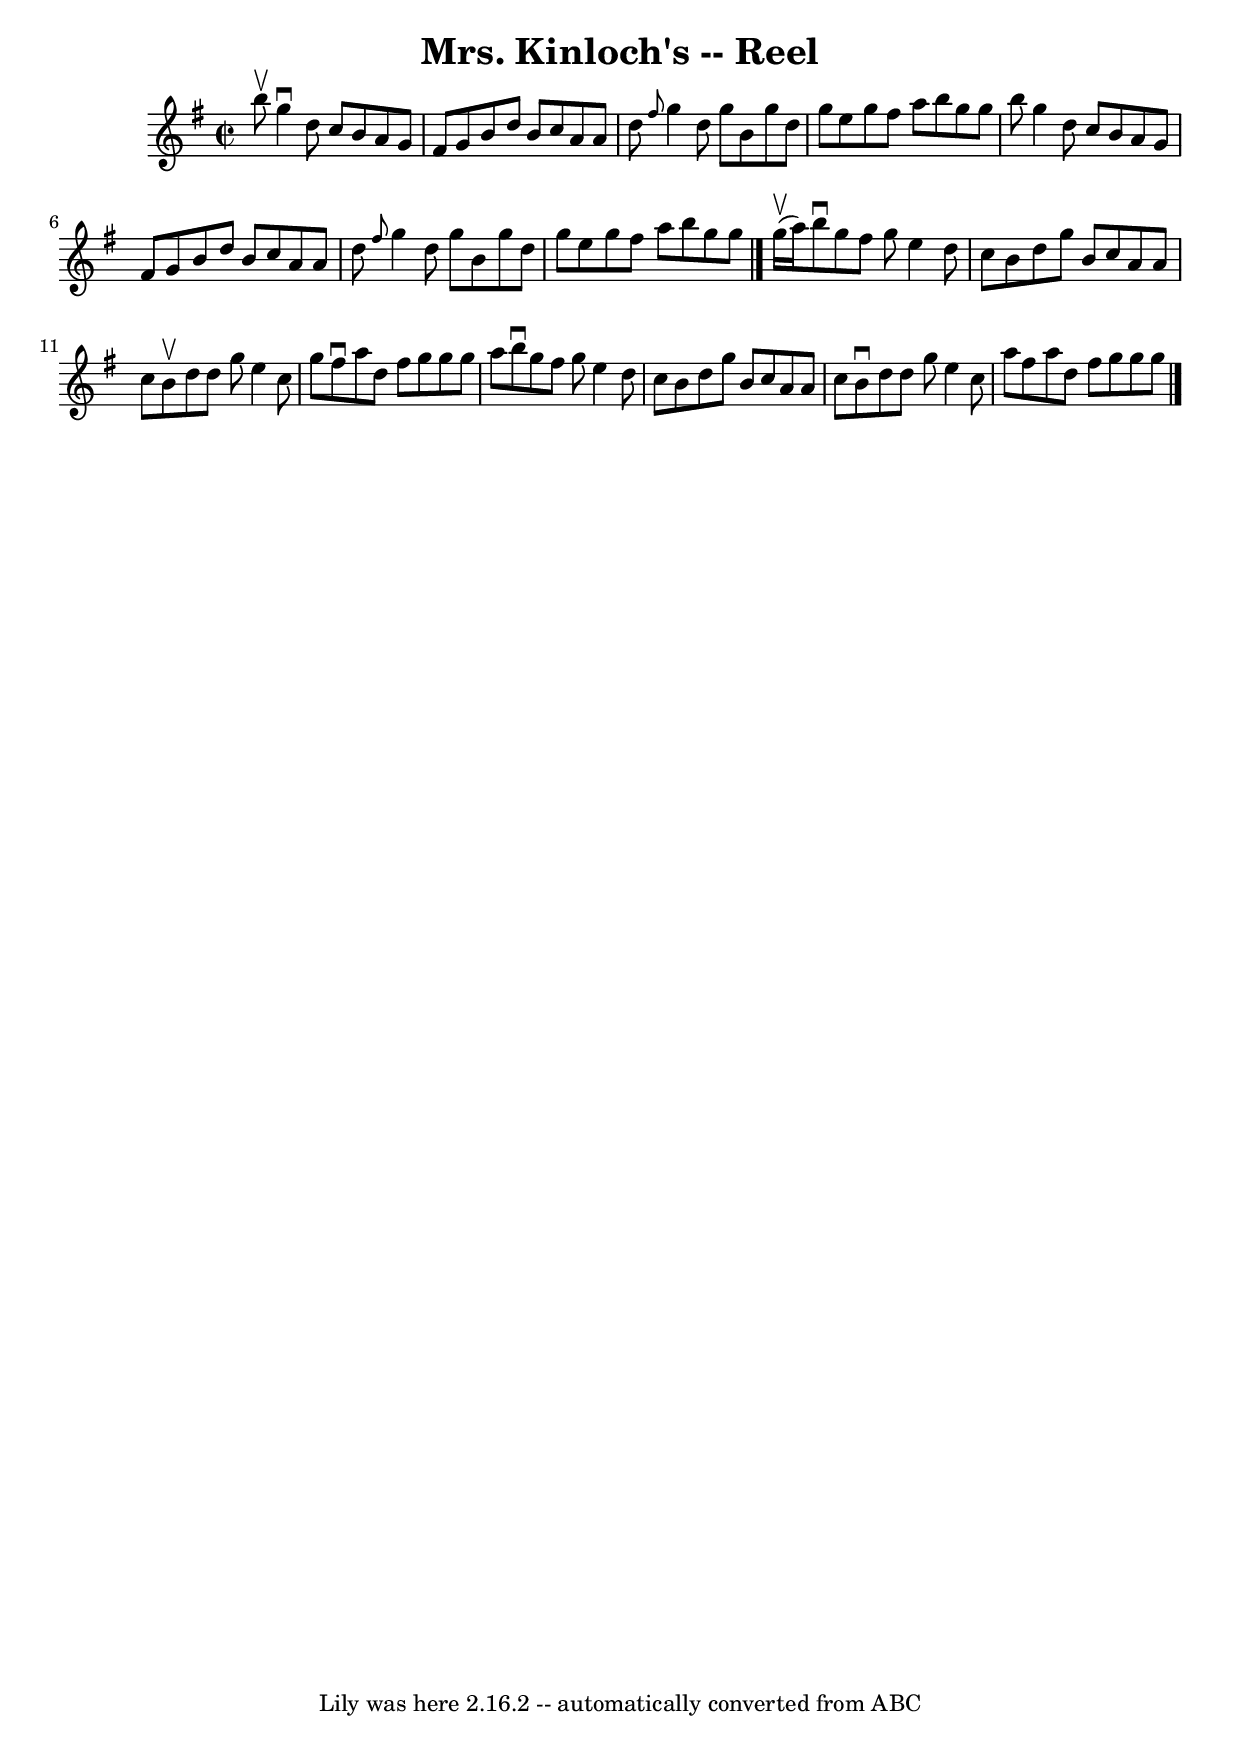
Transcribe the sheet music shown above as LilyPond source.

\version "2.16.2"
\include "Mammoth.ily"
\header {
  %% book = "Ryan's Mammoth Collection"
  crossRefNumber = "1"
  footnotes = "\\\\360"
  origin = "SCOTCH"
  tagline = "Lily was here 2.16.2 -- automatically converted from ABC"
  title = "Mrs. Kinloch's -- Reel"

}
voicedefault =  {


  \override Staff.TimeSignature #'style = #'C
  \time 2/2 
  \key g \major
  b''8^\upbow |
  g''4^\downbow d''8    
  c''8 b'8 a'8 g'8 fis'8    |
  g'8 b'8 d''8 b'8    
  c''8 a'8 a'8 d''8    |
  \grace { fis''8  
	 } g''4 d''8    
  g''8 b'8 g''8 d''8 g''8    |
  e''8 g''8 fis''8    
  a''8 b''8 g''8 g''8 b''8    |
  g''4 d''8 c''8    
  b'8 a'8 g'8 fis'8    |
  g'8 b'8 d''8 b'8 c''8    
  a'8 a'8 d''8    |
  \grace { fis''8  
	 } g''4 d''8 g''8    
  b'8 g''8 d''8 g''8    |
  e''8 g''8 fis''8 a''8    
  b''8 g''8 g''8  \bar "|." g''16^\upbow(a''16) |
  
  b''8^\downbow g''8 fis''8 g''8 e''4 d''8 c''8    |
  
  b'8 d''8 g''8 b'8 c''8 a'8 a'8 c''8    |
  b'8^\upbow d''8 d''8 g''8 e''4 c''8 g''8    |
  fis''8^\downbow a''8 d''8 fis''8 g''8 g''8 g''8 a''8    |
  
  b''8^\downbow g''8 fis''8 g''8 e''4 d''8 c''8    |
  
  b'8 d''8 g''8 b'8 c''8 a'8 a'8 c''8    |
  b'8^\downbow d''8 d''8 g''8 e''4 c''8 a''8    |
  fis''8   
  a''8 d''8 fis''8 g''8 g''8 g''8  \bar "|."   

}

\score{
  <<

    \context Staff="default"
    {
      \voicedefault 
      
    }

  >>
  \layout {
    
  }
  \midi {
  }

}
